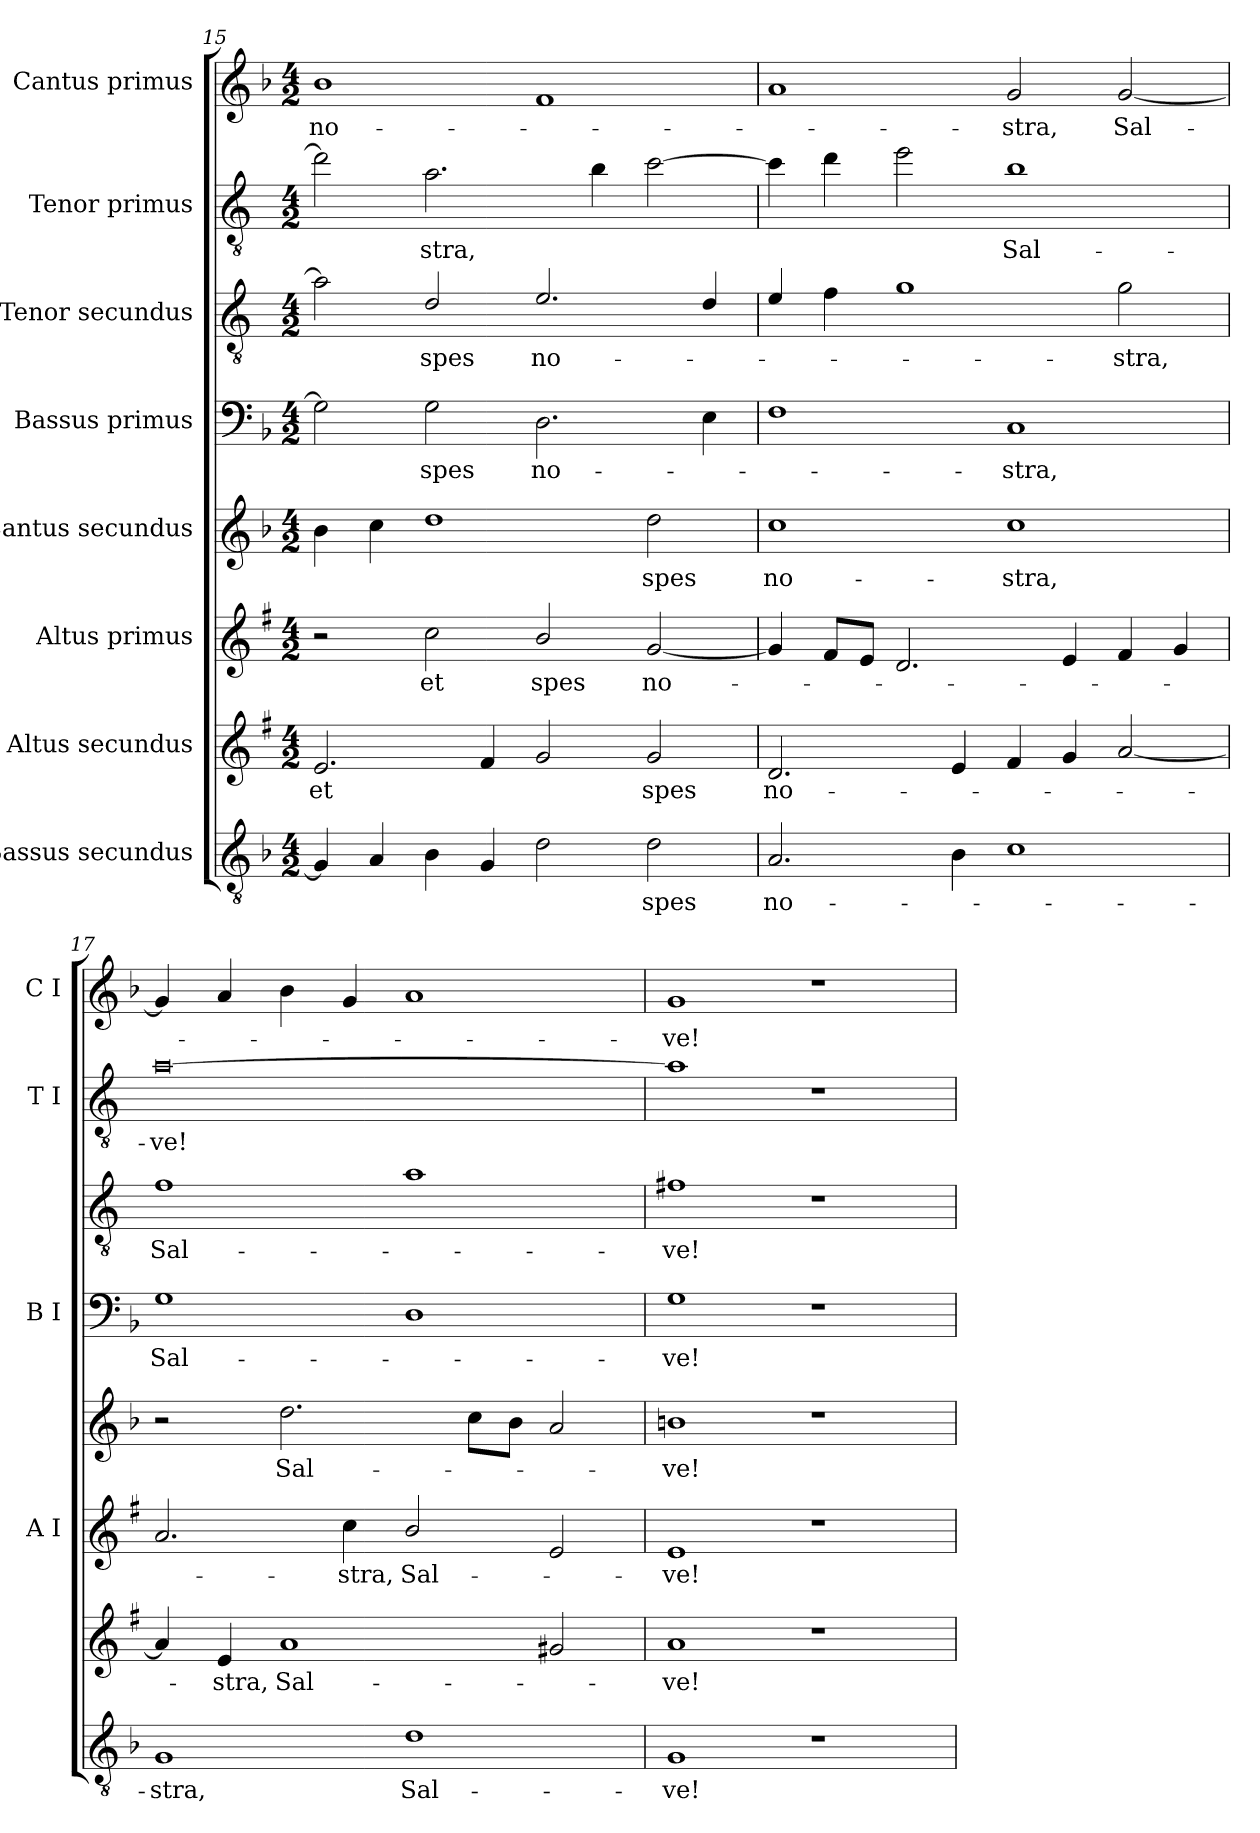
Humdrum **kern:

**kern	**text	**kern	**text	**kern	**text	**kern	**text	**kern	**text	**kern	**text	**kern	**text	**kern	**text
*part8	*part8	*part7	*part7	*part6	*part6	*part5	*part5	*part4	*part4	*part3	*part3	*part2	*part2	*part1	*part1
*staff8	*staff8	*staff7	*staff7	*staff6	*staff6	*staff5	*staff5	*staff4	*staff4	*staff3	*staff3	*staff2	*staff2	*staff1	*staff1
*I"Bassus secundus	*	*I"Altus secundus	*	*I"Altus primus	*	*I"Cantus secundus	*	*I"Bassus primus	*	*I"Tenor secundus	*	*I"Tenor primus	*	*I"Cantus primus	*
*	*	*	*	*I'A I	*	*	*	*I'B I	*	*	*	*I'T I	*	*I'C I	*
*clefGv2	*	*clefG2	*	*clefG2	*	*clefG2	*	*clefF4	*	*clefGv2	*	*clefGv2	*	*clefG2	*
*	*	*ITrd1c2	*	*ITrd1c2	*	*	*	*	*	*ITrd4c7	*	*ITrd4c7	*	*	*
*k[b-]	*	*k[b-]	*	*k[b-]	*	*k[b-]	*	*k[b-]	*	*k[b-]	*	*k[b-]	*	*k[b-]	*
*F:	*	*F:	*	*F:	*	*F:	*	*F:	*	*F:	*	*F:	*	*F:	*
*M4/2	*	*M4/2	*	*M4/2	*	*M4/2	*	*M4/2	*	*M4/2	*	*M4/2	*	*M4/2	*
=15	=15	=15	=15	=15	=15	=15	=15	=15	=15	=15	=15	=15	=15	=15	=15
!	!	!	!LO:LY:b	!	!	!	!	!	!	!	!	!	!	!	!LO:LY:b
4G/]	.	2.d/	et	2r	.	4b-\	.	2G\]	.	2d\]	.	2g\]	.	1b-	no-
4A/	.	.	.	.	.	4cc\	.	.	.	.	.	.	.	.	.
!	!	!	!	!	!LO:LY:b	!	!	!	!LO:LY:b	!	!LO:LY:b	!	!LO:LY:b	!	!
4B-\	.	.	.	2b-\	et	1dd	.	2G\	spes	2G/	spes	2.d\	-stra,	.	.
4G/	.	4e/	.	.	.	.	.	.	.	.	.	.	.	.	.
!	!	!	!	!	!LO:LY:b	!	!	!	!LO:LY:b	!	!LO:LY:b	!	!	!	!
2d\	.	2f/	.	2a/	spes	.	.	2.D\	no-	2.A/	no-	.	.	1f	.
.	.	.	.	.	.	.	.	.	.	.	.	4e\	.	.	.
!	!LO:LY:b	!	!LO:LY:b	!	!LO:LY:b	!	!LO:LY:b	!	!	!	!	!	!	!	!
2d\	spes	2f/	spes	[2f/	no-	2dd\	spes	.	.	.	.	[2f\	.	.	.
.	.	.	.	.	.	.	.	4E\	.	4G/	.	.	.	.	.
=16	=16	=16	=16	=16	=16	=16	=16	=16	=16	=16	=16	=16	=16	=16	=16
!	!LO:LY:b	!	!LO:LY:b	!	!	!	!LO:LY:b	!	!	!	!	!	!	!	!
2.A/	no-	2.c/	no-	4f/]	.	1cc	no-	1F	.	4A/	.	4f\]	.	1a	.
.	.	.	.	8e/L	.	.	.	.	.	4B-\	.	4g\	.	.	.
.	.	.	.	8d/J	.	.	.	.	.	.	.	.	.	.	.
.	.	.	.	2.c/	.	.	.	.	.	1c	.	2a\	.	.	.
4B-\	.	4d/	.	.	.	.	.	.	.	.	.	.	.	.	.
!	!	!	!	!	!	!	!LO:LY:b	!	!LO:LY:b	!	!	!	!LO:LY:b	!	!LO:LY:b
1c	.	4e/	.	.	.	1cc	-stra,	1C	-stra,	.	.	1e	Sal-	2g/	-stra,
.	.	4f/	.	4d/	.	.	.	.	.	.	.	.	.	.	.
!	!	!	!	!	!	!	!	!	!	!	!LO:LY:b	!	!	!	!LO:LY:b
.	.	[2g/	.	4e/	.	.	.	.	.	2c\	-stra,	.	.	[2g/	Sal-
.	.	.	.	4f/	.	.	.	.	.	.	.	.	.	.	.
!!LO:PB:g=z
=17	=17	=17	=17	=17	=17	=17	=17	=17	=17	=17	=17	=17	=17	=17	=17
!	!LO:LY:b	!	!	!	!	!	!	!	!LO:LY:b	!	!LO:LY:b	!	!LO:LY:b	!	!
1G	-stra,	4g/]	.	2.g/	.	2r	.	1G	Sal-	1B-	Sal-	[0d	-ve!	4g/]	.
!	!	!	!LO:LY:b	!	!	!	!	!	!	!	!	!	!	!	!
.	.	4d/	-stra,	.	.	.	.	.	.	.	.	.	.	4a/	.
!	!	!	!LO:LY:b	!	!	!	!LO:LY:b	!	!	!	!	!	!	!	!
.	.	1g	Sal-	.	.	2.dd\	Sal-	.	.	.	.	.	.	4b-\	.
!	!	!	!	!	!LO:LY:b	!	!	!	!	!	!	!	!	!	!
.	.	.	.	4b-\	-stra,	.	.	.	.	.	.	.	.	4g/	.
!	!LO:LY:b	!	!	!	!LO:LY:b	!	!	!	!	!	!	!	!	!	!
1d	Sal-	.	.	2a/	Sal-	.	.	1D	.	1d	.	.	.	1a	.
.	.	.	.	.	.	8cc\L	.	.	.	.	.	.	.	.	.
.	.	.	.	.	.	8b-\J	.	.	.	.	.	.	.	.	.
.	.	2f#X/	.	2d/	.	2a/	.	.	.	.	.	.	.	.	.
=18	=18	=18	=18	=18	=18	=18	=18	=18	=18	=18	=18	=18	=18	=18	=18
!	!LO:LY:b	!	!LO:LY:b	!	!LO:LY:b	!	!LO:LY:b	!	!LO:LY:b	!	!LO:LY:b	!	!	!	!LO:LY:b
1G	-ve!	1g	-ve!	1d	-ve!	1bn	-ve!	1G	-ve!	1Bn	-ve!	1d]	.	1g	-ve!
1r	.	1r	.	1r	.	1r	.	1r	.	1r	.	1r	.	1r	.
=	=	=	=	=	=	=	=	=	=	=	=	=	=	=	=
*-	*-	*-	*-	*-	*-	*-	*-	*-	*-	*-	*-	*-	*-	*-	*-
